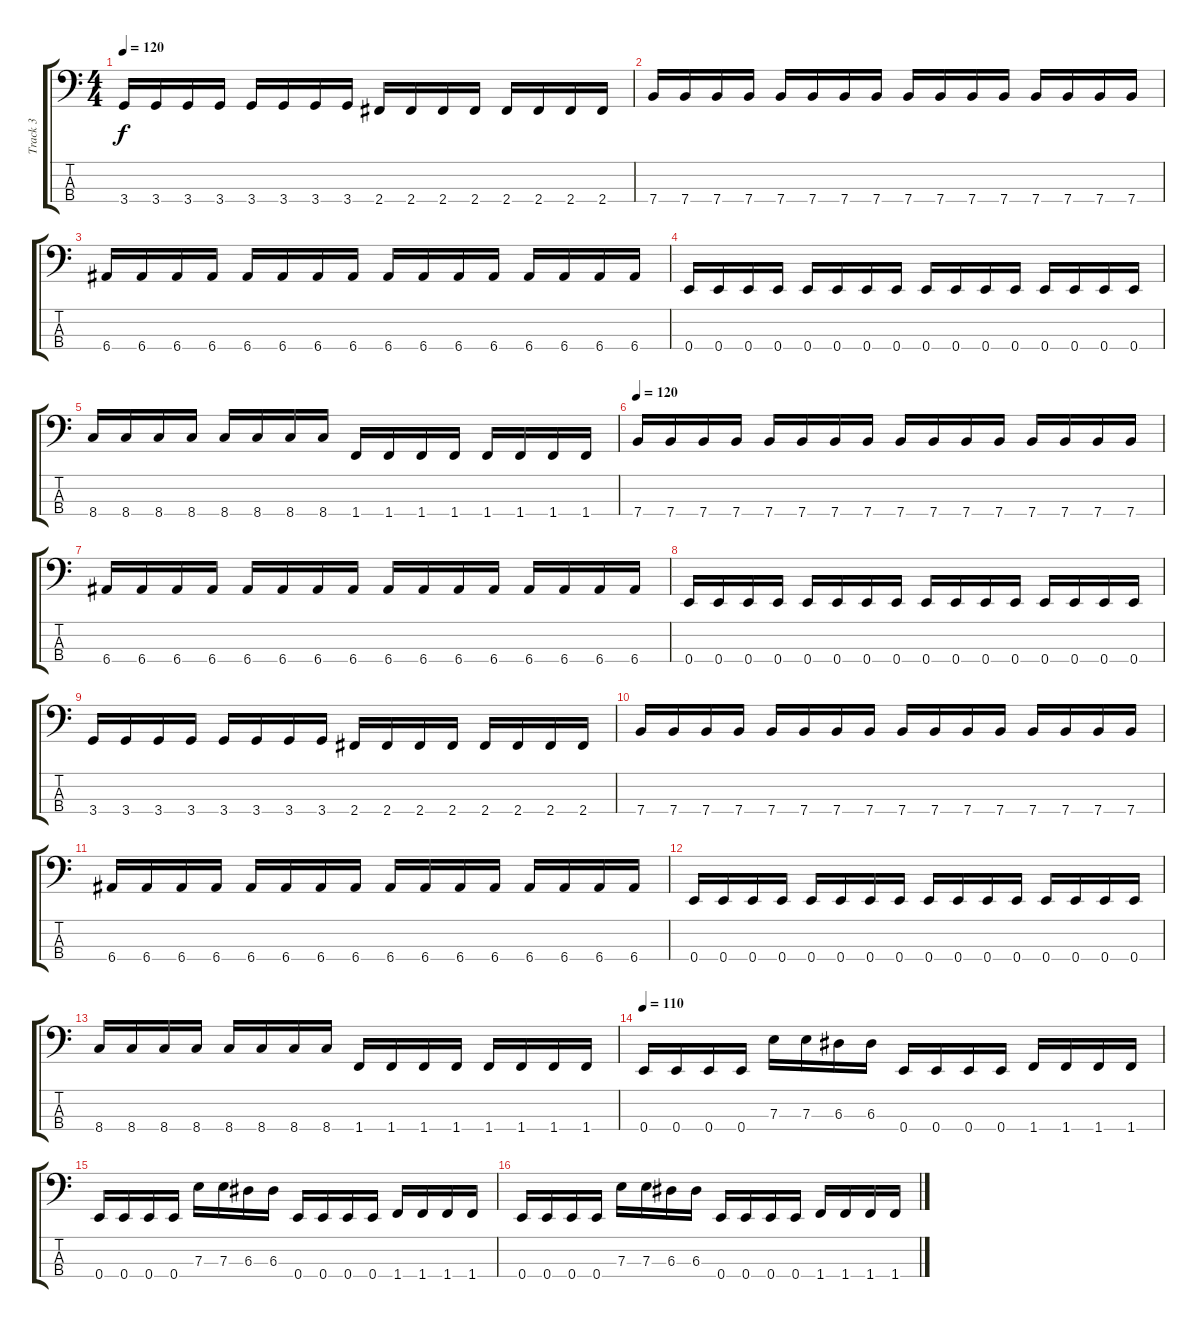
\track ("Track 3" "Track 3") {instrument electricbasspick}
\staff {score tabs}
\tuning (G2 D2 A1 E1) {hide}
\ts (4 4)
\tempo 120
\clef f4
\ks c
3.4.16{dy f} 3.4.16 3.4.16 3.4.16 3.4.16 3.4.16 3.4.16 3.4.16 2.4.16 2.4.16 2.4.16 2.4.16 2.4.16 2.4.16 2.4.16 2.4.16 |
7.4.16 7.4.16 7.4.16 7.4.16 7.4.16 7.4.16 7.4.16 7.4.16 7.4.16 7.4.16 7.4.16 7.4.16 7.4.16 7.4.16 7.4.16 7.4.16 |
6.4.16 6.4.16 6.4.16 6.4.16 6.4.16 6.4.16 6.4.16 6.4.16 6.4.16 6.4.16 6.4.16 6.4.16 6.4.16 6.4.16 6.4.16 6.4.16 |
0.4.16 0.4.16 0.4.16 0.4.16 0.4.16 0.4.16 0.4.16 0.4.16 0.4.16 0.4.16 0.4.16 0.4.16 0.4.16 0.4.16 0.4.16 0.4.16 |
8.4.16 8.4.16 8.4.16 8.4.16 8.4.16 8.4.16 8.4.16 8.4.16 1.4.16 1.4.16 1.4.16 1.4.16 1.4.16 1.4.16 1.4.16 1.4.16 |
\tempo 120
7.4.16 7.4.16 7.4.16 7.4.16 7.4.16 7.4.16 7.4.16 7.4.16 7.4.16 7.4.16 7.4.16 7.4.16 7.4.16 7.4.16 7.4.16 7.4.16 |
6.4.16 6.4.16 6.4.16 6.4.16 6.4.16 6.4.16 6.4.16 6.4.16 6.4.16 6.4.16 6.4.16 6.4.16 6.4.16 6.4.16 6.4.16 6.4.16 |
0.4.16 0.4.16 0.4.16 0.4.16 0.4.16 0.4.16 0.4.16 0.4.16 0.4.16 0.4.16 0.4.16 0.4.16 0.4.16 0.4.16 0.4.16 0.4.16 |
3.4.16 3.4.16 3.4.16 3.4.16 3.4.16 3.4.16 3.4.16 3.4.16 2.4.16 2.4.16 2.4.16 2.4.16 2.4.16 2.4.16 2.4.16 2.4.16 |
7.4.16 7.4.16 7.4.16 7.4.16 7.4.16 7.4.16 7.4.16 7.4.16 7.4.16 7.4.16 7.4.16 7.4.16 7.4.16 7.4.16 7.4.16 7.4.16 |
6.4.16 6.4.16 6.4.16 6.4.16 6.4.16 6.4.16 6.4.16 6.4.16 6.4.16 6.4.16 6.4.16 6.4.16 6.4.16 6.4.16 6.4.16 6.4.16 |
0.4.16 0.4.16 0.4.16 0.4.16 0.4.16 0.4.16 0.4.16 0.4.16 0.4.16 0.4.16 0.4.16 0.4.16 0.4.16 0.4.16 0.4.16 0.4.16 |
8.4.16 8.4.16 8.4.16 8.4.16 8.4.16 8.4.16 8.4.16 8.4.16 1.4.16 1.4.16 1.4.16 1.4.16 1.4.16 1.4.16 1.4.16 1.4.16 |
\tempo 110
0.4.16 0.4.16 0.4.16 0.4.16 7.3.16 7.3.16 6.3.16 6.3.16 0.4.16 0.4.16 0.4.16 0.4.16 1.4.16 1.4.16 1.4.16 1.4.16 |
0.4.16 0.4.16 0.4.16 0.4.16 7.3.16 7.3.16 6.3.16 6.3.16 0.4.16 0.4.16 0.4.16 0.4.16 1.4.16 1.4.16 1.4.16 1.4.16 |
0.4.16 0.4.16 0.4.16 0.4.16 7.3.16 7.3.16 6.3.16 6.3.16 0.4.16 0.4.16 0.4.16 0.4.16 1.4.16 1.4.16 1.4.16 1.4.16
